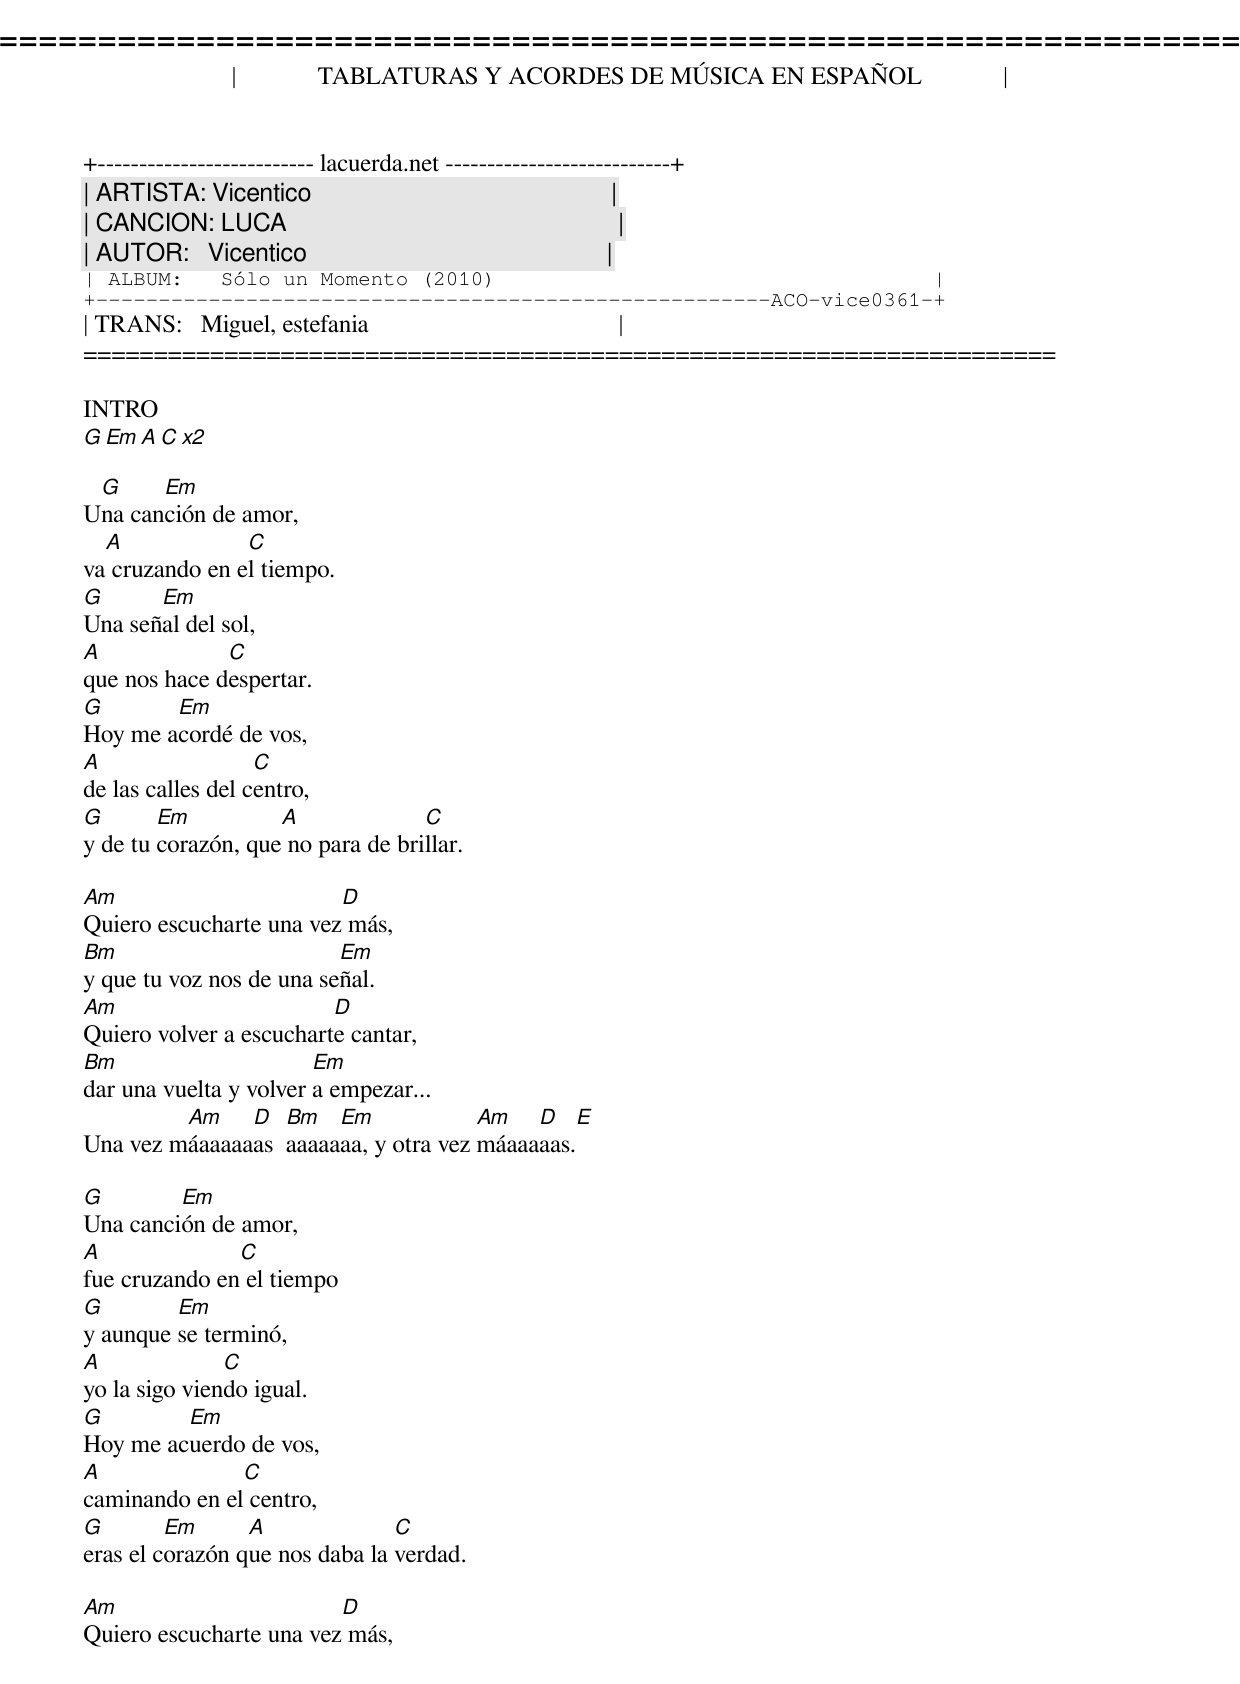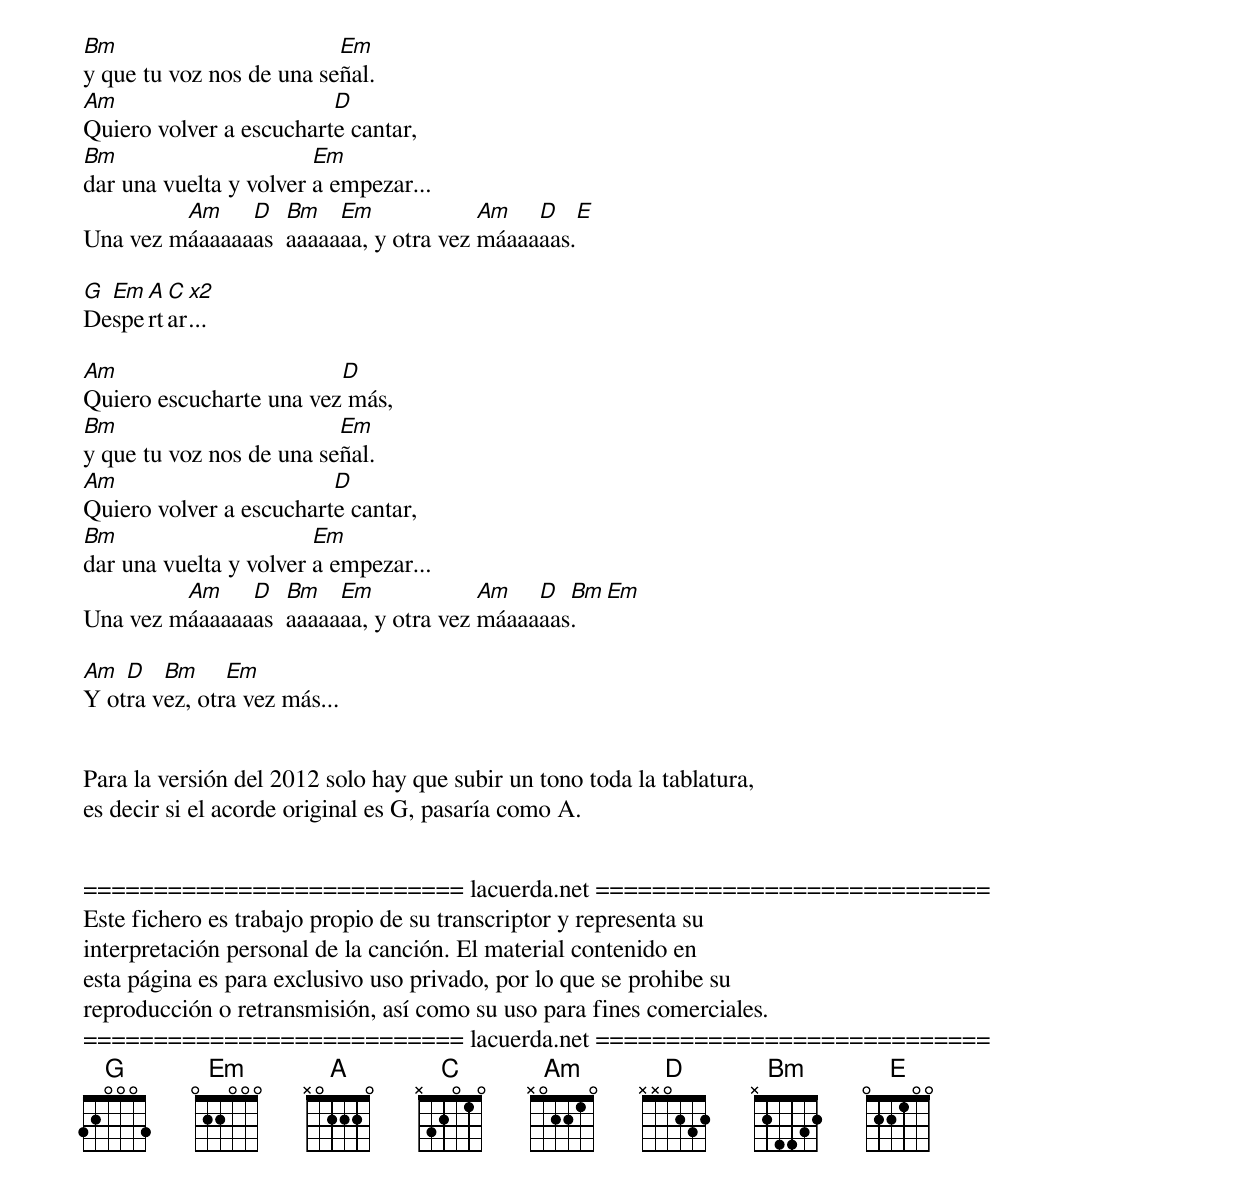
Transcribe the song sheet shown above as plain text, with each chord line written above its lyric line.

=====================================================================
|             TABLATURAS Y ACORDES DE MÚSICA EN ESPAÑOL             |
+-------------------------- lacuerda.net ---------------------------+
| ARTISTA: Vicentico                                                |
| CANCION: LUCA                                                     |
| AUTOR:   Vicentico                                                |
| ALBUM:   Sólo un Momento (2010)                                   |
+------------------------------------------------------ACO-vice0361-+
| TRANS:   Miguel, estefania                                        |
=====================================================================

INTRO
G Em A C x2

 G     Em
Una canción de amor,
  A             C
va cruzando en el tiempo.
G      Em
Una señal del sol,
A             C
que nos hace despertar.
G       Em
Hoy me acordé de vos,
A                  C
de las calles del centro,
G       Em          A              C
y de tu corazón, que no para de brillar.

Am                       D
Quiero escucharte una vez más,
Bm                        Em
y que tu voz nos de una señal.
Am                       D
Quiero volver a escucharte cantar,
Bm                      Em
dar una vuelta y volver a empezar...
         Am    D   Bm   Em             Am   D     E
Una vez máaaaaaas  aaaaaaa, y otra vez máaaaaas.

G        Em
Una canción de amor,
A              C
fue cruzando en el tiempo
G        Em
y aunque se terminó,
A              C
yo la sigo viendo igual.
G        Em
Hoy me acuerdo de vos,
A              C
caminando en el centro,
G        Em      A              C
eras el corazón que nos daba la verdad.

Am                       D
Quiero escucharte una vez más,
Bm                        Em
y que tu voz nos de una señal.
Am                       D
Quiero volver a escucharte cantar,
Bm                      Em
dar una vuelta y volver a empezar...
         Am    D   Bm   Em             Am   D     E
Una vez máaaaaaas  aaaaaaa, y otra vez máaaaaas.

G Em A C x2
Despertar...

Am                       D
Quiero escucharte una vez más,
Bm                        Em
y que tu voz nos de una señal.
Am                       D
Quiero volver a escucharte cantar,
Bm                      Em
dar una vuelta y volver a empezar...
         Am    D   Bm   Em             Am   D  Bm  Em
Una vez máaaaaaas  aaaaaaa, y otra vez máaaaaas.

Am  D   Bm     Em
Y otra vez, otra vez más...


Para la versión del 2012 solo hay que subir un tono toda la tablatura,
es decir si el acorde original es G, pasaría como A.


=========================== lacuerda.net ============================
Este fichero es trabajo propio de su transcriptor y representa su
interpretación personal de la canción. El material contenido en
esta página es para exclusivo uso privado, por lo que se prohibe su
reproducción o retransmisión, así como su uso para fines comerciales.
=========================== lacuerda.net ============================
